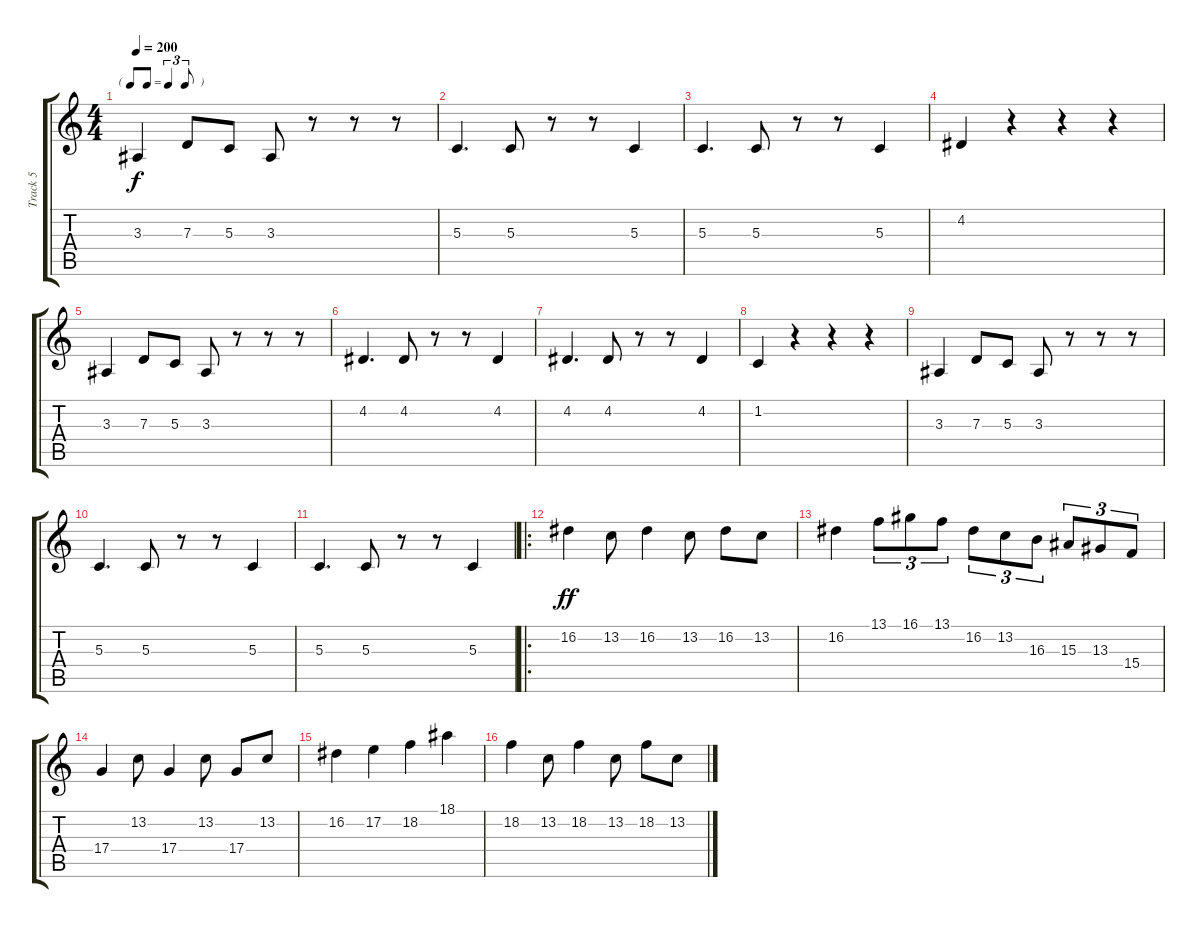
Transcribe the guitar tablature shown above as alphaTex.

\track ("Track 5" "Track 5") {instrument trumpet}
\staff {score tabs}
\tuning (E4 B3 G3 D3 A2 E2) {hide}
\ts (4 4)
\tf triplet8th
\tempo 200
\clef g2
\ks c
3.3.4{dy f} 7.3.8 5.3.8 3.3.8 r.8 r.8 r.8 |
5.3.4{d} 5.3.8 r.8 r.8 5.3.4 |
5.3.4{d} 5.3.8 r.8 r.8 5.3.4 |
4.2.4 r.4 r.4 r.4 |
3.3.4 7.3.8 5.3.8 3.3.8 r.8 r.8 r.8 |
4.2.4{d} 4.2.8 r.8 r.8 4.2.4 |
4.2.4{d} 4.2.8 r.8 r.8 4.2.4 |
1.2.4 r.4 r.4 r.4 |
3.3.4 7.3.8 5.3.8 3.3.8 r.8 r.8 r.8 |
5.3.4{d} 5.3.8 r.8 r.8 5.3.4 |
5.3.4{d} 5.3.8 r.8 r.8 5.3.4 |
\ro
16.2.4{dy ff} 13.2.8 16.2.4 13.2.8 16.2.8 13.2.8 |
16.2.4 13.1.8{tu (3 2)} 16.1.8{tu (3 2)} 13.1.8{tu (3 2)} 16.2.8{tu (3 2)} 13.2.8{tu (3 2)} 16.3.8{tu (3 2)} 15.3.8{tu (3 2)} 13.3.8{tu (3 2)} 15.4.8{tu (3 2)} |
17.4.4 13.2.8 17.4.4 13.2.8 17.4.8 13.2.8 |
16.2.4 17.2.4 18.2.4 18.1.4 |
18.2.4 13.2.8 18.2.4 13.2.8 18.2.8 13.2.8
